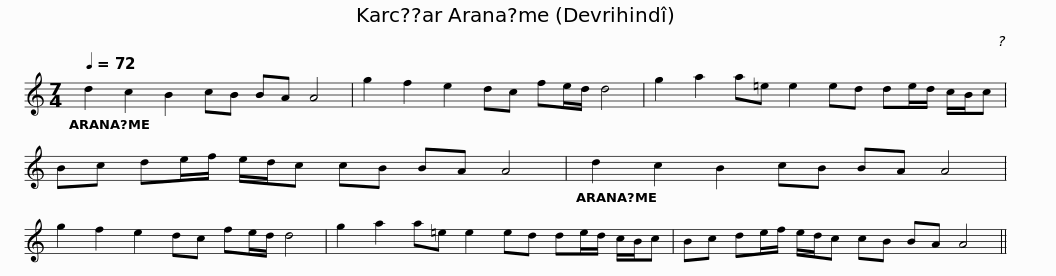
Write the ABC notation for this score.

X:1
L:1/8
Q:1/4=72
M:7/4
I:linebreak $
K:C
V:1 treble
V:1
 d2 c2 B2 cB BA A4 | g2 f2 e2 dc fe/d/ d4 | g2 a2 a=e e2 ed de/d/ c/B/c |$ Bc de/f/ e/d/c cB BA A4 | d2 c2 B2 cB BA A4 | %5
 g2 f2 e2 dc fe/d/ d4 |$ g2 a2 a=e e2 ed de/d/ c/B/c | Bc de/f/ e/d/c cB BA A4 || %8
